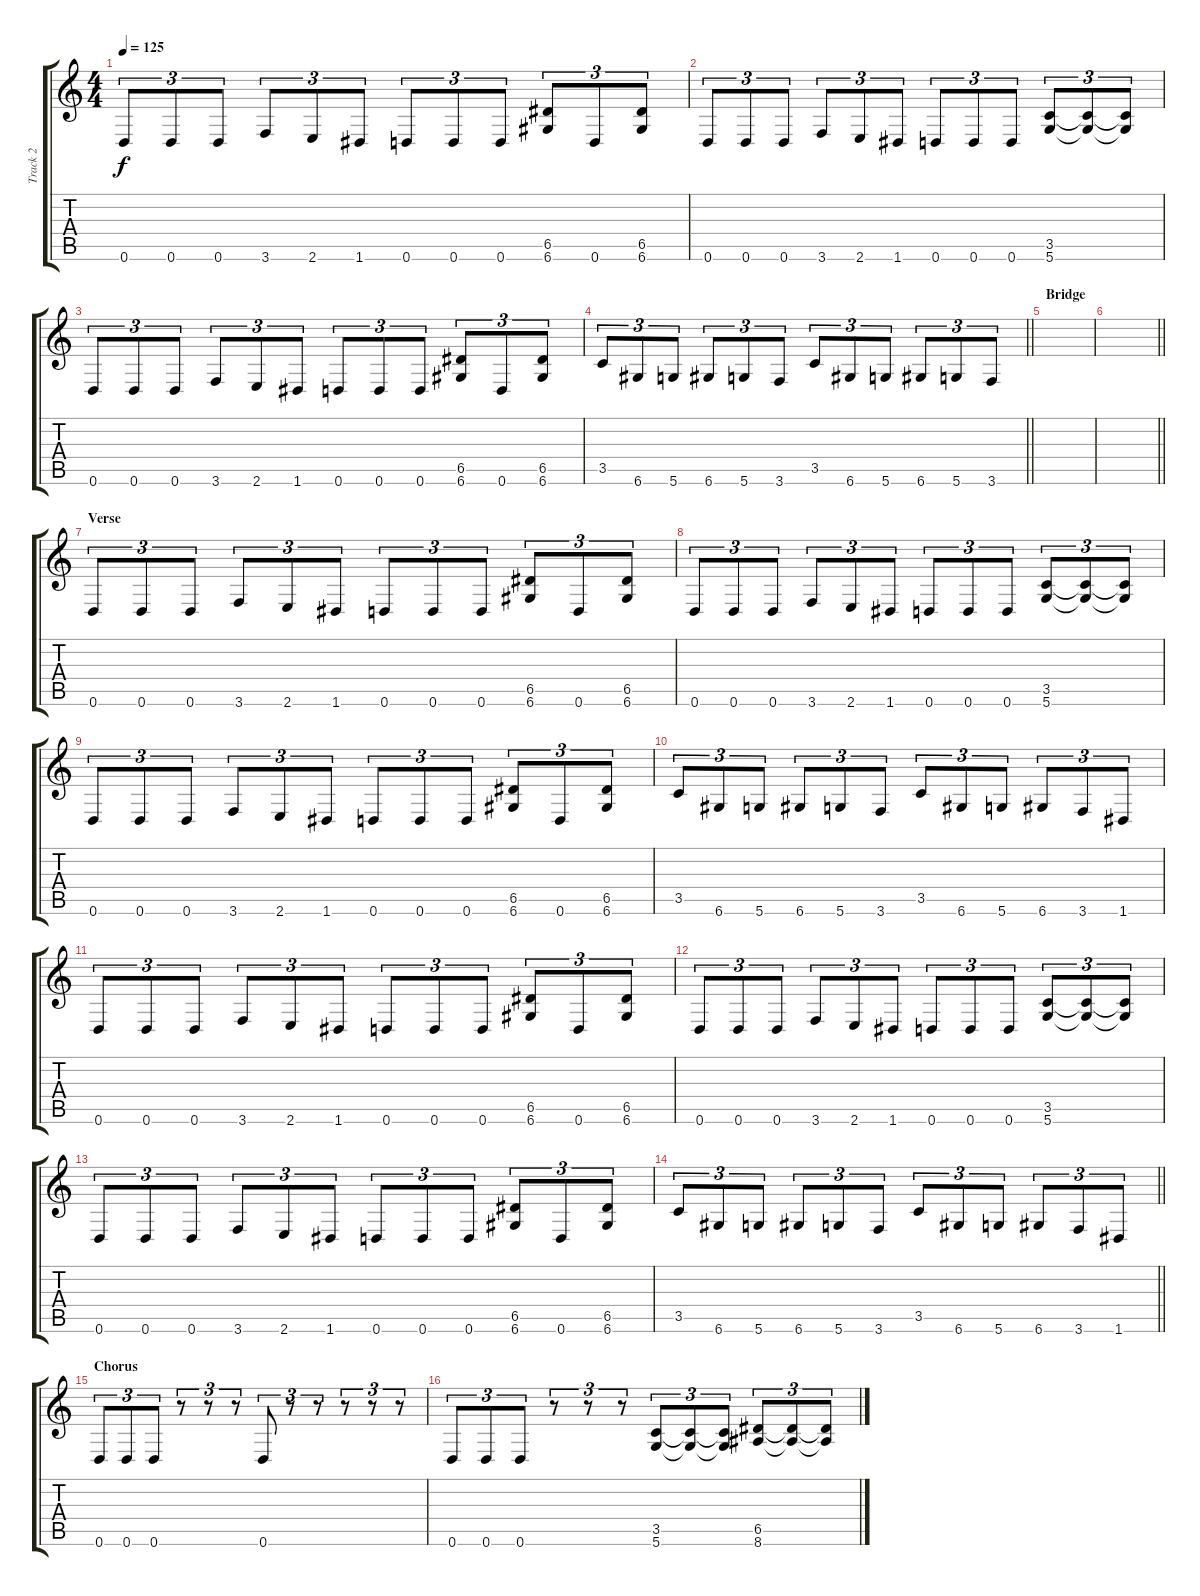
\track ("Track 2" "Track 2") {instrument distortionguitar}
\staff {score tabs}
\tuning (E4 B3 G3 D3 A2 D2) {hide}
\ts (4 4)
\tempo 125
\clef g2
\ks c
0.6.8{tu (3 2) dy f} 0.6.8{tu (3 2)} 0.6.8{tu (3 2)} 3.6.8{tu (3 2)} 2.6.8{tu (3 2)} 1.6.8{tu (3 2)} 0.6.8{tu (3 2)} 0.6.8{tu (3 2)} 0.6.8{tu (3 2)} (6.5 6.6).8{tu (3 2)} 0.6.8{tu (3 2)} (6.5 6.6).8{tu (3 2)} |
0.6.8{tu (3 2)} 0.6.8{tu (3 2)} 0.6.8{tu (3 2)} 3.6.8{tu (3 2)} 2.6.8{tu (3 2)} 1.6.8{tu (3 2)} 0.6.8{tu (3 2)} 0.6.8{tu (3 2)} 0.6.8{tu (3 2)} (3.5 5.6).8{tu (3 2)} (3.5{t} 5.6{t}).8{tu (3 2)} (3.5{t} 5.6{t}).8{tu (3 2)} |
0.6.8{tu (3 2)} 0.6.8{tu (3 2)} 0.6.8{tu (3 2)} 3.6.8{tu (3 2)} 2.6.8{tu (3 2)} 1.6.8{tu (3 2)} 0.6.8{tu (3 2)} 0.6.8{tu (3 2)} 0.6.8{tu (3 2)} (6.5 6.6).8{tu (3 2)} 0.6.8{tu (3 2)} (6.5 6.6).8{tu (3 2)} |
\barLineRight lightlight
3.5.8{tu (3 2)} 6.6.8{tu (3 2)} 5.6.8{tu (3 2)} 6.6.8{tu (3 2)} 5.6.8{tu (3 2)} 3.6.8{tu (3 2)} 3.5.8{tu (3 2)} 6.6.8{tu (3 2)} 5.6.8{tu (3 2)} 6.6.8{tu (3 2)} 5.6.8{tu (3 2)} 3.6.8{tu (3 2)} |
\section ("" "Bridge")
|
\barLineRight lightlight
|
\section ("" "Verse")
0.6.8{tu (3 2)} 0.6.8{tu (3 2)} 0.6.8{tu (3 2)} 3.6.8{tu (3 2)} 2.6.8{tu (3 2)} 1.6.8{tu (3 2)} 0.6.8{tu (3 2)} 0.6.8{tu (3 2)} 0.6.8{tu (3 2)} (6.5 6.6).8{tu (3 2)} 0.6.8{tu (3 2)} (6.5 6.6).8{tu (3 2)} |
0.6.8{tu (3 2)} 0.6.8{tu (3 2)} 0.6.8{tu (3 2)} 3.6.8{tu (3 2)} 2.6.8{tu (3 2)} 1.6.8{tu (3 2)} 0.6.8{tu (3 2)} 0.6.8{tu (3 2)} 0.6.8{tu (3 2)} (3.5 5.6).8{tu (3 2)} (3.5{t} 5.6{t}).8{tu (3 2)} (3.5{t} 5.6{t}).8{tu (3 2)} |
0.6.8{tu (3 2)} 0.6.8{tu (3 2)} 0.6.8{tu (3 2)} 3.6.8{tu (3 2)} 2.6.8{tu (3 2)} 1.6.8{tu (3 2)} 0.6.8{tu (3 2)} 0.6.8{tu (3 2)} 0.6.8{tu (3 2)} (6.5 6.6).8{tu (3 2)} 0.6.8{tu (3 2)} (6.5 6.6).8{tu (3 2)} |
3.5.8{tu (3 2)} 6.6.8{tu (3 2)} 5.6.8{tu (3 2)} 6.6.8{tu (3 2)} 5.6.8{tu (3 2)} 3.6.8{tu (3 2)} 3.5.8{tu (3 2)} 6.6.8{tu (3 2)} 5.6.8{tu (3 2)} 6.6.8{tu (3 2)} 3.6.8{tu (3 2)} 1.6.8{tu (3 2)} |
0.6.8{tu (3 2)} 0.6.8{tu (3 2)} 0.6.8{tu (3 2)} 3.6.8{tu (3 2)} 2.6.8{tu (3 2)} 1.6.8{tu (3 2)} 0.6.8{tu (3 2)} 0.6.8{tu (3 2)} 0.6.8{tu (3 2)} (6.5 6.6).8{tu (3 2)} 0.6.8{tu (3 2)} (6.5 6.6).8{tu (3 2)} |
0.6.8{tu (3 2)} 0.6.8{tu (3 2)} 0.6.8{tu (3 2)} 3.6.8{tu (3 2)} 2.6.8{tu (3 2)} 1.6.8{tu (3 2)} 0.6.8{tu (3 2)} 0.6.8{tu (3 2)} 0.6.8{tu (3 2)} (3.5 5.6).8{tu (3 2)} (3.5{t} 5.6{t}).8{tu (3 2)} (3.5{t} 5.6{t}).8{tu (3 2)} |
0.6.8{tu (3 2)} 0.6.8{tu (3 2)} 0.6.8{tu (3 2)} 3.6.8{tu (3 2)} 2.6.8{tu (3 2)} 1.6.8{tu (3 2)} 0.6.8{tu (3 2)} 0.6.8{tu (3 2)} 0.6.8{tu (3 2)} (6.5 6.6).8{tu (3 2)} 0.6.8{tu (3 2)} (6.5 6.6).8{tu (3 2)} |
\barLineRight lightlight
3.5.8{tu (3 2)} 6.6.8{tu (3 2)} 5.6.8{tu (3 2)} 6.6.8{tu (3 2)} 5.6.8{tu (3 2)} 3.6.8{tu (3 2)} 3.5.8{tu (3 2)} 6.6.8{tu (3 2)} 5.6.8{tu (3 2)} 6.6.8{tu (3 2)} 3.6.8{tu (3 2)} 1.6.8{tu (3 2)} |
\section ("" "Chorus")
0.6.8{tu (3 2)} 0.6.8{tu (3 2)} 0.6.8{tu (3 2)} r.8{tu (3 2)} r.8{tu (3 2)} r.8{tu (3 2)} 0.6.8{tu (3 2)} r.8{tu (3 2)} r.8{tu (3 2)} r.8{tu (3 2)} r.8{tu (3 2)} r.8{tu (3 2)} |
0.6.8{tu (3 2)} 0.6.8{tu (3 2)} 0.6.8{tu (3 2)} r.8{tu (3 2)} r.8{tu (3 2)} r.8{tu (3 2)} (3.5 5.6).8{tu (3 2)} (3.5{t} 5.6{t}).8{tu (3 2)} (3.5{t} 5.6{t}).8{tu (3 2)} (6.5 8.6).8{tu (3 2)} (6.5{t} 8.6{t}).8{tu (3 2)} (6.5{t} 8.6{t}).8{tu (3 2)}
